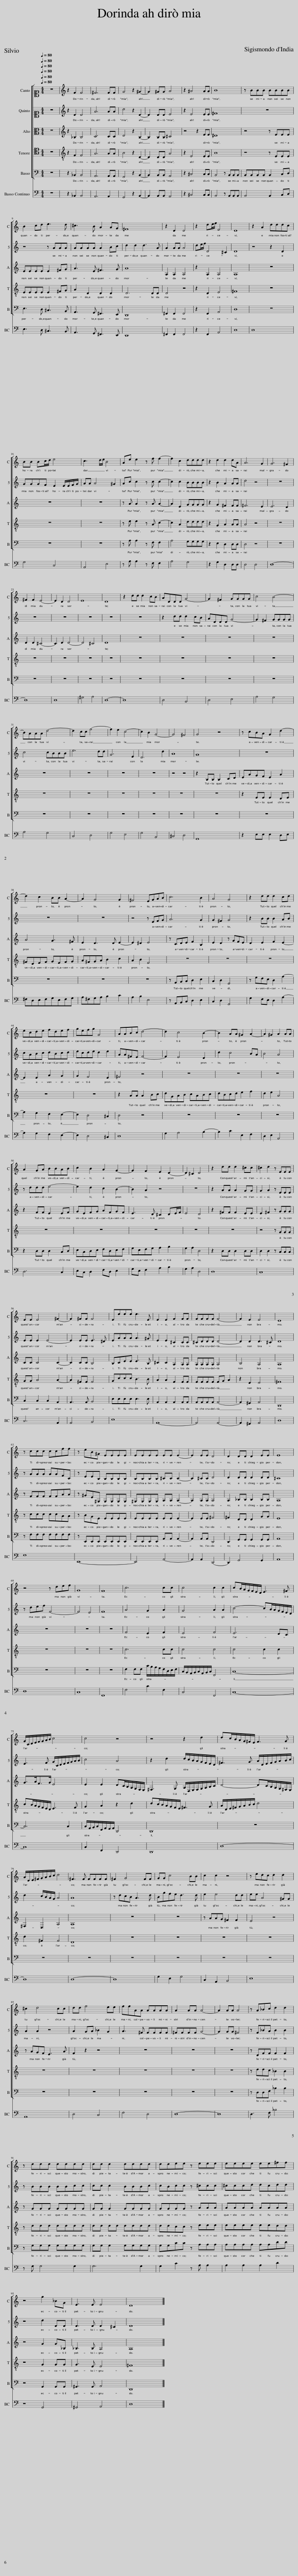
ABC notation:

X:1
%%score [ 1 2 3 4 5 ] 6
L:1/8
Q:1/4=80
M:4/4
I:linebreak $
K:C
V:1 alto1
V:2 alto1
V:3 alto
V:4 tenor
V:5 bass
V:6 bass
V:1
 z8 | z2 F2 F4 | ^F6 FF | G4 z2 ^G2- | G2 ^GG A4 | %5
 z2 ^A4 AA | B8 | z BBB BBBB |$ B2 cd e3 d | ^c3 B A2 AG | %10
 ^F8 | z2 D2 D4 | z2 de/f/ E4 | D8 | z2 A2 dddc |$ %15
 BB Bc/d/ e4 | c3 d/e/ B4 | Ae e2 z f f2- | f2 c2 dddd | z2 d2 d2 dA | %20
 A6 G2 | G6 ^F2 |$ ^F2 F2 E4- | E2 D2 D4 | E8 | %25
 D8 | z2 dd d2 cB | ADDD G4- | G2 ^F2 GGGG | c4 B4- |$ %30
 BAAA d4- | d2 cc f4- | f2 e2 c4- | c2 B2 G4- | G4 ^F4 | %35
 G4 z4 | z cBA G2 d2- |$ d2 c2 BB A2- | A2 G4 G2 | ^F4 EGAB | %40
 c6 B2 | A4 G4 | z2 dd d2 cd |$ ecde fdef | gefg G4 | %45
 AABc d4- | d2 c4 B2- | B2 AA ^G2 A2- | A2 ^G2 A2 AA |$ A2 GA BBAB | %50
 c2 B2 A2 G2- | G2 F2 E2 D2- | D2 ^C2 D4 | z2 dd d2 ^cc | ^c2 d2 z EEE |$ %55
 EE E4 ^F2- | F2 ^FF F4 | Eeee e3 E | E2 E2 F2 FF | FFFF F4- | %60
 F2 E2 E4 | D8 |$ z ccc ccff | z eB^G EEEE | EEEE EE E2- | %65
 E2 EE D4 | D2 DD D2 EE | E8 |$ z4 z def | G8 | %70
 F8 | c6 cc | c4 c2 c2 | cB/A/G/F/E/D/ E3 ^F |$ G/C/D/E/F/G/A/B/ c4 | %75
 c4 z4 | z4 z2 d2 | dc/B/A/G/^F/E/ F3 G |$ A/D/E/^F/G/A/B/c/ d4 | ^F3 F FFFF | %80
 ^F2 G4 FF | GG c4 BB | c2 c2 z4 | z edc d2 d2 |$ ^c2 d4 cc | %85
 dd f4 ee | ffAA AAAA | A2 AA A4- | A2 AA A4 | z A_Bc d2 d2 |$ %90
 z ddd dddd | dd d2 dddd | ddee z eee | eeee ee^ff |$ z4 g2 _BG | %95
 E3 E E4 | D8 |] %97
V:2
 z8 | z2 D2 D4 | A6 AA | d4 z2 D2- | D2 DD E4 | %5
 z2 E4 EE | ^F8 | z8 |$ z4 z AAA | AAAA A2 Bc | %10
 d2 d2 d3 A | A2 AA A4 | de/f/ D4 ^C2 | D8 | z4 z2 D2 |$ %15
 GGGF E2 E/E/F/G/ | AA A4 ^G2 | Ac c2 z c c2- | c2 c2 BBBB | z2 B2 A2 AA | %20
 d4 z4 | z8 |$ z8 | z8 | z8 | %25
 z8 | z8 | z2 dd d2 cB | ADDD G4- | G2 ^F2 GGGG |$ %30
 c4 cBBB | e6 dd | G6 E2 | D6 d2 | A8 | %35
 G8 | z8 |$ z8 | z8 | z4 z EFG | %40
 A6 G2 | G2 ^F2 G4 | z2 BB B2 AB |$ cABc dBcd | ecde d2 e2 | %45
 AA^FE F4- | F2 E4 D2 | d2 c4 BA | B4 A4 |$ z ddd e4- | %50
 e2 d2 c2 B2- | B2 A2 z4 | z8 | z2 AA A2 GG | G2 A2 z EEE |$ %55
 EE E2 E4- | E2 EE E3 ^D | EAAA A3 ^G | E2 E2 ^C2 CC | ^CDDD D4- | %60
 D2 D2 D3 ^C | D8 |$ z AAA AAFC | z EEB, B,B,B,B, | B,B,B,B, ^CC C2- | %65
 C2 ^CC D4 | D2 DD D2 DD | ^C8 |$ z def F4- | F4 E4 | %70
 F8 | A4 G2 A2 | G4 A2 A2 | c4- cB/A/G/F/E/D/ |$ E3 F G/C/D/E/F/G/A/B/ | %75
 c4 A4 | z2 d2 d/c/B/A/G/F/E/D/ | ^F3 G A/D/E/F/G/A/B/c/ |$ d2 c/B/A/G/ A4 | A8 | %80
 z dcB A3 d | Bgfe d3 d | e2 e4 dd | ee A4 ^GG |$ A2 A2 z4 | %85
 A2 GA _B2 G2 | A3 ^F FFFF | ^FFFF G4- | G2 GG ^F4 | z F_BA B2 B2 |$ %90
 z BBB BBcc | cc c2 BBBc | cBcc z ^ccc | ^cccd dcdd |$ z4 d2 DD | %95
 D3 D D2 ^C2 | D8 |] %97
V:3
 z8 | z2 _B,2 B,4 | C6 CC | D4 z2 B,2- | B,2 B,B, ^C4 | %5
 z4 z2 EE | ^D8 | z4 z EEE |$ EEEE E2 ^FG | A3 E ^F3 G | %10
 A8 | A,2 A,2 A,4 | z2 A,2 A,4 | A,8 | z8 |$ %15
 z8 | z8 | z A A2 z A A2- | A2 E2 GGGG | z2 G2 ^F2 FF | %20
 ^F6 E2 | E6 D2 |$ D2 D2 ^C4- | C2 D2 D4- | D4 ^C4 | %25
 D8 | z8 | z8 | z8 | z8 |$ %30
 z8 | z8 | z8 | z8 | z4 z4 | %35
 z2 B,B, B,2 CD | EAGF E2 A2 |$ A4 G3 ^F | E2 D3 D E2- | E2 ^D2 E4 | %40
 z CDE F2 B,2 | E2 D2 z GFE | D2 E2 F2 E2- |$ E2 E2 A2 G2 | G2 F4 E2 | %45
 ^F4 z4 | z8 | z8 | z8 |$ z2 FF E2 EF | %50
 GEFG AFGF | E3 D ^C2 DE/F/ | E4 D4 | z2 ^FF F2 EE | E2 ^F2 z GGG |$ %55
 CC C4 C2- | C2 CC B,4 | B,CEE E3 B, | ^C2 C2 A,2 A,A, | A,A,A,A, A,4 | %60
 B,4 A,4 | A,8 |$ z FFF FFAA | z ^GE^G, G,G,G,G, | ^G,G,G,G, A,A, A,2- | %65
 A,2 A,A, A,4 | A,2 _B,B, B,2 B,B, | A,8 |$ z8 | z8 | %70
 z8 | F4 E2 F2 | E4 F4 | E6 DC |$ G>AF>G E4 | %75
 E2 E2 DC/B,/A,/G,/F,/E,/ | ^F,3 G, A,/D,/E,/F,/G,/A,/B,/C/ | D4- DC/B,/A,/G,/^F,/E,/ |$ ^F,2 D,2 A,4 | A,8 | %80
 z8 | z8 | z AAG ^F2 F2 | E4 z4 |$ z AGF E3 A | %85
 F2 z2 z4 | z8 | z8 | z8 | z DFF F2 F2 |$ %90
 z GGG GGGG | GG G2 GGGG | GGGG z AAA | AAAA AAAA |$ z4 G2 G_B, | %95
 _B,3 B, A,4 | A,8 |] %97
V:4
 z8 | z2 F,2 F,4 | A,6 A,A, | B,4 z2 D,2- | D,2 D,D, A,4 | %5
 z2 E,4 E,E, | B,8 | z4 z E,E,E, |$ E,E,E,E, E,2 ^F,G, | A,2 D,2 D,2 D,2 | %10
 D,6 D,D, | D,4 z4 | z2 D,2 E,4 | ^F,8 | z8 |$ %15
 z8 | z8 | z E E2 z A, C2- | C2 A,2 DDDD | z2 G,2 A,2 A,A, | %20
 A,4 z4 | z8 |$ z8 | z8 | z8 | %25
 z8 | z8 | z8 | z8 | z8 |$ %30
 z8 | z8 | z8 | z8 | z8 | %35
 z8 | z2 E,E, E,2 D,E, |$ ^F,D,E,F, G,E,F,G, | A,^F,G,A, B,2 C2 | A,2 B,2 E,4 | %40
 z8 | z8 | z8 |$ z8 | z8 | %45
 z2 A,A, A,2 B,C | DG,A,B, CA,B,C | DB,CD E2 F2 | D2 E2 A,4 |$ z8 | %50
 z8 | z8 | z8 | z8 | z4 z G,G,G, |$ %55
 G,G, A,4 A,2- | A,2 ^F,F, F,4 | G,CCC B,3 B, | A,2 A,2 F,2 F,F, | F,F,F,F, F,G, A,2 | %60
 z2 E,2 E,4 | ^F,8 |$ z CCC CCA,A, | z B,G,E, E,E,E,E, | E,E,E,E, E,E, E,2- | %65
 E,2 E,E, ^F,4 | ^F,2 D,D, D,2 G,G, | E,8 |$ z8 | z8 | %70
 z8 | C6 CC | C4 C4 | C4 C2 C2 |$ CB,/A,/G,/F,/E,/D,/ E,3 F, | %75
 G,2 A,2 z2 D2 | DC/B,/A,/G,/F,/E,/ ^F,3 G, | A,/D,/E,/^F,/G,/A,/B,/C/ D4 |$ D2 ^F,2 F,4 | D,8 | %80
 z8 | z8 | z8 | z8 |$ z8 | %85
 z8 | z8 | z8 | z8 | z DDC _B,2 B,2 |$ %90
 z DDD DDDD | DD DD DDDD | DDCC z EEE | EEEE EEDD |$ z4 G,2 G,G, | %95
 G,3 E, E,4 | ^F,8 |] %97
V:5
 z8 | z2 _B,,2 B,,4 | A,,6 A,,A,, | G,,4 z2 B,,2- | B,,2 B,,B,, A,,4 | %5
 z2 ^C,4 C,C, | B,,4 z B,,B,,B,, | B,,B,,B,,B,, B,,2 C,D, |$ E,3 D, ^C,3 B,, | A,,3 G,, ^F,,3 E,, | %10
 D,,8 | ^F,,2 F,,2 F,,4 | z2 F,,2 A,,4 | D,8 | z8 |$ %15
 z8 | z8 | z A, A,2 z F, F,2 | A,4 G,G,G,G, | z2 E,2 D,2 D,D, | %20
 D,4 z4 | z8 |$ z8 | z8 | z8 | %25
 z8 | z8 | z8 | z8 | z8 |$ %30
 z8 | z8 | z8 | z8 | z8 | %35
 z8 | z8 |$ z8 | z8 | z8 | %40
 z A,,B,,C, D,2 E,2 | C,2 D,2 G,,4 | z G,F,E, D,2 A,2- |$ A,2 G,2 F,2 E,2- | E,2 D,4 ^C,2 | %45
 D,4 z4 | z8 | z8 | z8 |$ z2 D,D, D,2 C,D, | %50
 E,C,D,E, F,D,E,F, | G,E,F,G, A,2 B,2 | G,2 A,2 D,4 | z2 D,D, D,2 D,D, | D,2 D,2 z C,C,C, |$ %55
 C,2 C,2 C,2 A,,2 | A,,3 A,, B,,4 | E,E,E,E, E,3 E, | A,,2 A,,2 A,,2 A,,A,, | A,,A,,A,,A,, A,,4- | %60
 A,,2 ^G,,2 A,,4 | D,,8 |$ z F,F,F, F,F,F,F, | z E,,E,,E,, E,,E,,E,,E,, | E,,E,,E,,E,, A,,A,, A,,2- | %65
 A,,2 A,,A,, D,,4 | D,,2 G,,G,, G,,2 G,,G,, | A,,8 |$ z8 | z8 | %70
 z8 | F,2 F,F, C/B,/A,/G,/F,/D,/E,/F,/ | C,/B,,/A,,/B,,/C,/A,,/B,,/C,/ F,,4 | C,8- |$ C,6 C,2 | %75
 C,/A,,/B,,/C,/F,,/A,,/G,,/A,,/ D,,4 | D,,8 | z8 |$ z8 | z8 | %80
 z8 | z8 | z8 | z8 |$ z8 | %85
 z8 | z8 | z8 | z8 | z D,D,F, _B,2 B,2 |$ %90
 z G,G,G, G,G,G,G, | G,G, G,2 G,G,G,G, | G,G,CC z A,A,A, | A,A,A,A, A,A,DD |$ z4 G,,2 G,,G,, | %95
 ^G,,3 G,, A,,4 | D,,8 |] %97
V:6
 z8 | z2 _B,,2 B,,4 | A,,6 A,,2 | G,,4 z2 B,,2- | B,,2 B,,B,, A,,4 | %5
 z2 ^C,4 C,C, | B,,4 z B,,B,,B,, | B,,4 B,,2 C,D, |$ E,3 D, ^C,3 B,, | A,,3 G,, ^F,,3 E,, | %10
 D,,8 | ^F,,2 F,,2 F,,4 | z2 F,,2 A,,4 | D,8 | D,8 |$ %15
 G,4 C,4 | A,,4 E,4 | z A, A,2 z F, F,2 | A,4 G,4 | z2 G,2 D,2 D,D, | %20
 D,4 D,4 | D,8- |$ D,8 | D,8 | ^G,4 A,4 | %25
 D,8- | D,8 | D,4 B,,4 | D,4 E,4 | A,4 G,4 |$ %30
 A,4 G,4 | C,4 D,4 | G,4 E,4 | G,4 B,,4 | ^C,4 D,4 | %35
 G,,8 | z2 E,E, E,2 D,E, |$ ^F,D,E,F,G,E,F,G, | A,^F,G,A, B,2 C2 | A,2 B,2 E,4 | %40
 z A,,B,,C, D,2 E,2 | C,2 D,2 G,,4 | G,2 F,E, D,2 A,2- |$ A,2 G,2 F,2 E,2- | E,2 D,4 ^C,2 | %45
 D,8 | G,2 A,4 B,2- | B,2 C2 E,2 F,2 | D,2 E,2 A,,4 |$ D,6 C,2 | %50
 E,C, D,2 F,D, E,2 | G,E, F,2 A,2 B,2 | G,2 A,2 D,4 | D,8 | C,8 |$ %55
 C,6 A,,2 | A,,4 B,,4 | E,8 | A,,8- | A,,4 A,,4- | %60
 A,,2 ^G,,2 A,,4 | D,8 |$ F,8 | E,,8- | E,,4 A,,4- | %65
 A,,2 A,,2 D,,4- | D,,2 G,,4 G,,2 | A,,8 |$ D,8 | C,8 | %70
 F,,8 | F,4 C2 F,2 | C,4 F,,4 | C,8- |$ C,8 | %75
 C,2 F,,2 D,,4 | D,,8 | D,8- |$ D,8 | D,8- | %80
 D,8 | G,2 E,2 G,4 | C,2 A,,2 B,,4 | E,8 |$ A,,8 | %85
 D,4 C,4 | F,4 D,4 | D,8- | D,8 | D,3 F, _B,4 |$ %90
 z G, G,4 G,2 | G,6 G,2 | G,2 C2 z A, A,2 | A,2 A,2 A,2 D2 |$ z4 G,,4 | %95
 ^G,,4 A,,4 | D,8 |] %97
